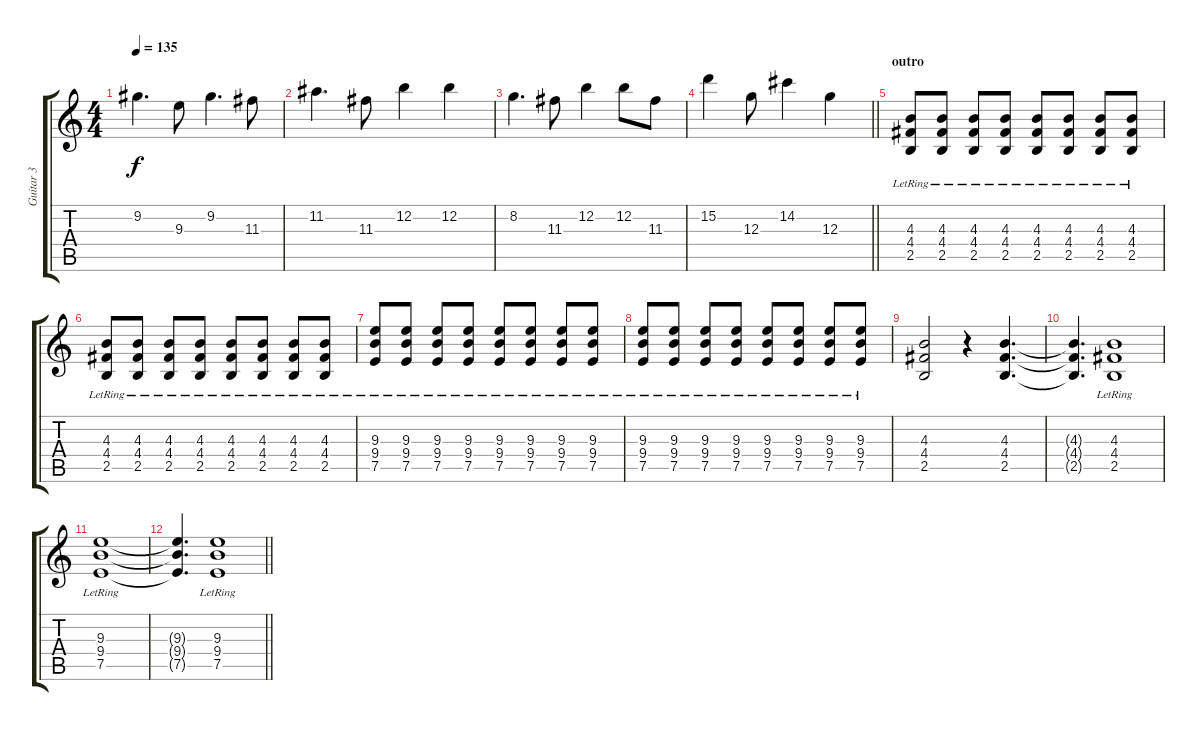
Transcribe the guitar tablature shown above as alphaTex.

\track ("Guitar 3" "Guitar 3") {instrument acousticguitarsteel}
\staff {score tabs}
\tuning (E4 B3 G3 D3 A2 E2) {hide}
\ts (4 4)
\tempo 135
\clef g2
\ks c
9.2.4{d dy f} 9.3.8 9.2.4{d} 11.3.8 |
11.2.4{d} 11.3.8 12.2.4 12.2.4 |
8.2.4{d} 11.3.8 12.2.4 12.2.8 11.3.8 |
\barLineRight lightlight
15.2.4 12.3.8 14.2.4 12.3.4 |
\section ("" "outro")
(4.3{lr} 4.4{lr} 2.5{lr}).8{volume 3 instrument overdrivenguitar} (4.3{lr} 4.4{lr} 2.5).8 (4.3{lr} 4.4{lr} 2.5{lr}).8 (4.3{lr} 4.4{lr} 2.5{lr}).8 (4.3{lr} 4.4{lr} 2.5{lr}).8 (4.3{lr} 4.4{lr} 2.5{lr}).8 (4.3{lr} 4.4{lr} 2.5{lr}).8 (4.3{lr} 4.4{lr} 2.5{lr}).8 |
(4.3{lr} 4.4{lr} 2.5{lr}).8 (4.3{lr} 4.4{lr} 2.5{lr}).8 (4.3{lr} 4.4{lr} 2.5{lr}).8 (4.3{lr} 4.4{lr} 2.5{lr}).8 (4.3{lr} 4.4{lr} 2.5{lr}).8 (4.3{lr} 4.4{lr} 2.5{lr}).8 (4.3{lr} 4.4{lr} 2.5{lr}).8 (4.3{lr} 4.4{lr} 2.5{lr}).8 |
(9.3{lr} 9.4{lr} 7.5{lr}).8 (9.3{lr} 9.4{lr} 7.5{lr}).8 (9.3{lr} 9.4{lr} 7.5{lr}).8 (9.3{lr} 9.4{lr} 7.5{lr}).8 (9.3{lr} 9.4{lr} 7.5{lr}).8 (9.3{lr} 9.4{lr} 7.5{lr}).8 (9.3{lr} 9.4{lr} 7.5{lr}).8 (9.3{lr} 9.4{lr} 7.5{lr}).8 |
(9.3{lr} 9.4{lr} 7.5{lr}).8 (9.3{lr} 9.4{lr} 7.5{lr}).8 (9.3{lr} 9.4{lr} 7.5{lr}).8 (9.3{lr} 9.4{lr} 7.5{lr}).8 (9.3{lr} 9.4{lr} 7.5{lr}).8 (9.3{lr} 9.4{lr} 7.5{lr}).8 (9.3{lr} 9.4{lr} 7.5{lr}).8 (9.3{lr} 9.4{lr} 7.5{lr}).8 |
(4.3 4.4 2.5).2 r.4 (4.3 4.4 2.5).4{d} |
(4.3{t} 4.4{t} 2.5{t}).4{d} (4.3{lr} 4.4{lr} 2.5{lr}).1 |
(9.3{lr} 9.4{lr} 7.5{lr}).1 |
\barLineRight lightlight
(9.3{t} 9.4{t} 7.5{t}).4{d} (9.3{lr} 9.4{lr} 7.5{lr}).1
